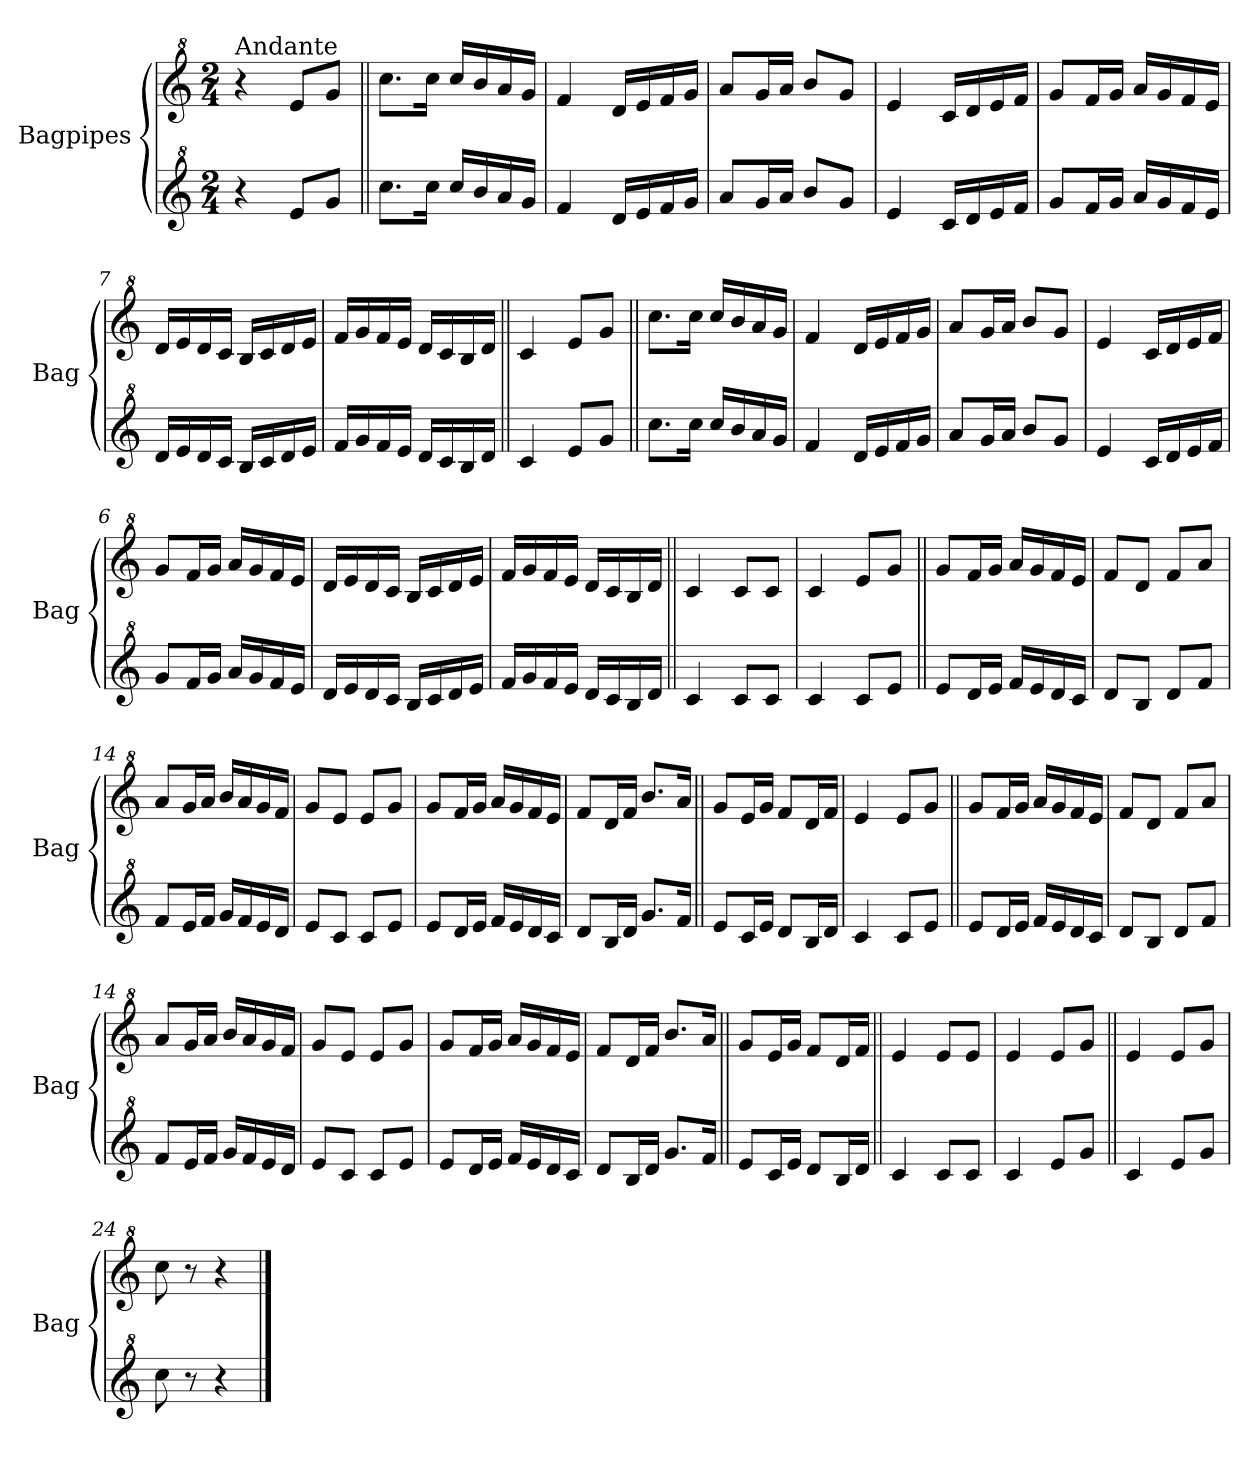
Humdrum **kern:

**kern	**kern
*part2	*part1
*staff2	*staff1
*I"Bagpipes	*I"Bagpipes
*I'Bag	*I'Bag
*clefG^2	*clefG^2
*k[]	*k[]
*C:	*C:
*M2/4	*M2/4
=1	=1
!	!LO:TX:a:t=Andante
4r	4r
8ee/L	8ee/L
8gg/J	8gg/J
=2||	=2||
8.ccc\L	8.ccc\L
16ccc\Jk	16ccc\Jk
16ccc/LL	16ccc/LL
16bb/	16bb/
16aa/	16aa/
16gg/JJ	16gg/JJ
=3	=3
4ff/	4ff/
16dd/LL	16dd/LL
16ee/	16ee/
16ff/	16ff/
16gg/JJ	16gg/JJ
=4	=4
8aa/L	8aa/L
16gg/L	16gg/L
16aa/JJ	16aa/JJ
8bb/L	8bb/L
8gg/J	8gg/J
=5	=5
4ee/	4ee/
16cc/LL	16cc/LL
16dd/	16dd/
16ee/	16ee/
16ff/JJ	16ff/JJ
=6	=6
8gg/L	8gg/L
16ff/L	16ff/L
16gg/JJ	16gg/JJ
16aa/LL	16aa/LL
16gg/	16gg/
16ff/	16ff/
16ee/JJ	16ee/JJ
=7	=7
16dd/LL	16dd/LL
16ee/	16ee/
16dd/	16dd/
16cc/JJ	16cc/JJ
16b/LL	16b/LL
16cc/	16cc/
16dd/	16dd/
16ee/JJ	16ee/JJ
!!LO:LB:g=z
=8	=8
16ff/LL	16ff/LL
16gg/	16gg/
16ff/	16ff/
16ee/JJ	16ee/JJ
16dd/LL	16dd/LL
16cc/	16cc/
16b/	16b/
16dd/JJ	16dd/JJ
=9||	=9||
4cc/	4cc/
8ee/L	8ee/L
8gg/J	8gg/J
=2||	=2||
8.ccc\L	8.ccc\L
16ccc\Jk	16ccc\Jk
16ccc/LL	16ccc/LL
16bb/	16bb/
16aa/	16aa/
16gg/JJ	16gg/JJ
=3	=3
4ff/	4ff/
16dd/LL	16dd/LL
16ee/	16ee/
16ff/	16ff/
16gg/JJ	16gg/JJ
=4	=4
8aa/L	8aa/L
16gg/L	16gg/L
16aa/JJ	16aa/JJ
8bb/L	8bb/L
8gg/J	8gg/J
=5	=5
4ee/	4ee/
16cc/LL	16cc/LL
16dd/	16dd/
16ee/	16ee/
16ff/JJ	16ff/JJ
=6	=6
8gg/L	8gg/L
16ff/L	16ff/L
16gg/JJ	16gg/JJ
16aa/LL	16aa/LL
16gg/	16gg/
16ff/	16ff/
16ee/JJ	16ee/JJ
=7	=7
16dd/LL	16dd/LL
16ee/	16ee/
16dd/	16dd/
16cc/JJ	16cc/JJ
16b/LL	16b/LL
16cc/	16cc/
16dd/	16dd/
16ee/JJ	16ee/JJ
!!LO:LB:g=z
=8	=8
16ff/LL	16ff/LL
16gg/	16gg/
16ff/	16ff/
16ee/JJ	16ee/JJ
16dd/LL	16dd/LL
16cc/	16cc/
16b/	16b/
16dd/JJ	16dd/JJ
=10||	=10||
4cc/	4cc/
8cc/L	8cc/L
8cc/J	8cc/J
=11	=11
4cc/	4cc/
8cc/L	8ee/L
8ee/J	8gg/J
=12||	=12||
8ee/L	8gg/L
16dd/L	16ff/L
16ee/JJ	16gg/JJ
16ff/LL	16aa/LL
16ee/	16gg/
16dd/	16ff/
16cc/JJ	16ee/JJ
=13	=13
8dd/L	8ff/L
8b/J	8dd/J
8dd/L	8ff/L
8ff/J	8aa/J
=14	=14
8ff/L	8aa/L
16ee/L	16gg/L
16ff/JJ	16aa/JJ
16gg/LL	16bb/LL
16ff/	16aa/
16ee/	16gg/
16dd/JJ	16ff/JJ
!!LO:LB:g=z
=15	=15
8ee/L	8gg/L
8cc/J	8ee/J
8cc/L	8ee/L
8ee/J	8gg/J
=16	=16
8ee/L	8gg/L
16dd/L	16ff/L
16ee/JJ	16gg/JJ
16ff/LL	16aa/LL
16ee/	16gg/
16dd/	16ff/
16cc/JJ	16ee/JJ
=17	=17
8dd/L	8ff/L
16b/L	16dd/L
16dd/JJ	16ff/JJ
8.gg/L	8.bb/L
16ff/Jk	16aa/Jk
=18||	=18||
8ee/L	8gg/L
16cc/L	16ee/L
16ee/JJ	16gg/JJ
8dd/L	8ff/L
16b/L	16dd/L
16dd/JJ	16ff/JJ
=19	=19
4cc/	4ee/
8cc/L	8ee/L
8ee/J	8gg/J
=12||	=12||
8ee/L	8gg/L
16dd/L	16ff/L
16ee/JJ	16gg/JJ
16ff/LL	16aa/LL
16ee/	16gg/
16dd/	16ff/
16cc/JJ	16ee/JJ
=13	=13
8dd/L	8ff/L
8b/J	8dd/J
8dd/L	8ff/L
8ff/J	8aa/J
=14	=14
8ff/L	8aa/L
16ee/L	16gg/L
16ff/JJ	16aa/JJ
16gg/LL	16bb/LL
16ff/	16aa/
16ee/	16gg/
16dd/JJ	16ff/JJ
!!LO:LB:g=z
=15	=15
8ee/L	8gg/L
8cc/J	8ee/J
8cc/L	8ee/L
8ee/J	8gg/J
=16	=16
8ee/L	8gg/L
16dd/L	16ff/L
16ee/JJ	16gg/JJ
16ff/LL	16aa/LL
16ee/	16gg/
16dd/	16ff/
16cc/JJ	16ee/JJ
=17	=17
8dd/L	8ff/L
16b/L	16dd/L
16dd/JJ	16ff/JJ
8.gg/L	8.bb/L
16ff/Jk	16aa/Jk
=20||	=20||
8ee/L	8gg/L
16cc/L	16ee/L
16ee/JJ	16gg/JJ
8dd/L	8ff/L
16b/L	16dd/L
16dd/JJ	16ff/JJ
=21||	=21||
4cc/	4ee/
8cc/L	8ee/L
8cc/J	8ee/J
=22	=22
4cc/	4ee/
8ee/L	8ee/L
8gg/J	8gg/J
!!LO:LB:g=z
=23||	=23||
4cc/	4ee/
8ee/L	8ee/L
8gg/J	8gg/J
=24	=24
8ccc\	8ccc\
8r	8r
4r	4r
==	==
*-	*-
